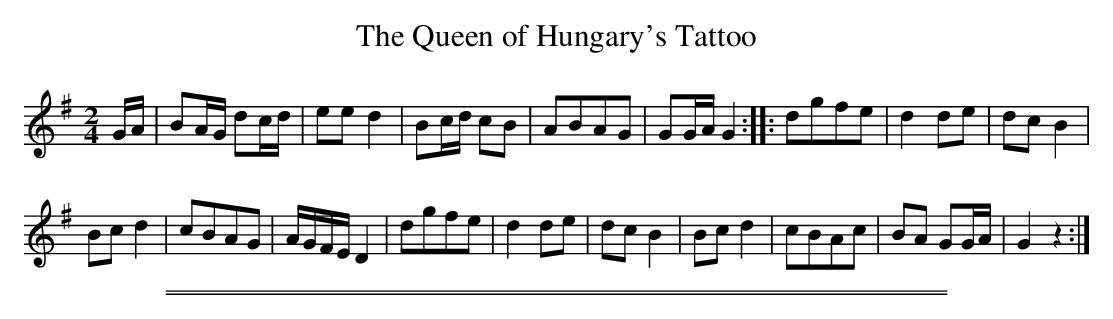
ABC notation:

X:1
T: The Queen of Hungary's Tattoo
M: 2/4
L: 1/8
K: G
G/A/ |\
BA/G/ dc/d/ | ee d2 |\
Bc/d/ cB | ABAG |\
GG/A/ G2 :: dgfe |\
d2 de | dc B2 |
Bc d2 | cBAG |\
A/G/F/E/ D2 | dgfe |\
d2 de | dc B2 |\
Bc d2 | cBAc |\
BA GG/A/ | G2 z2 :|
